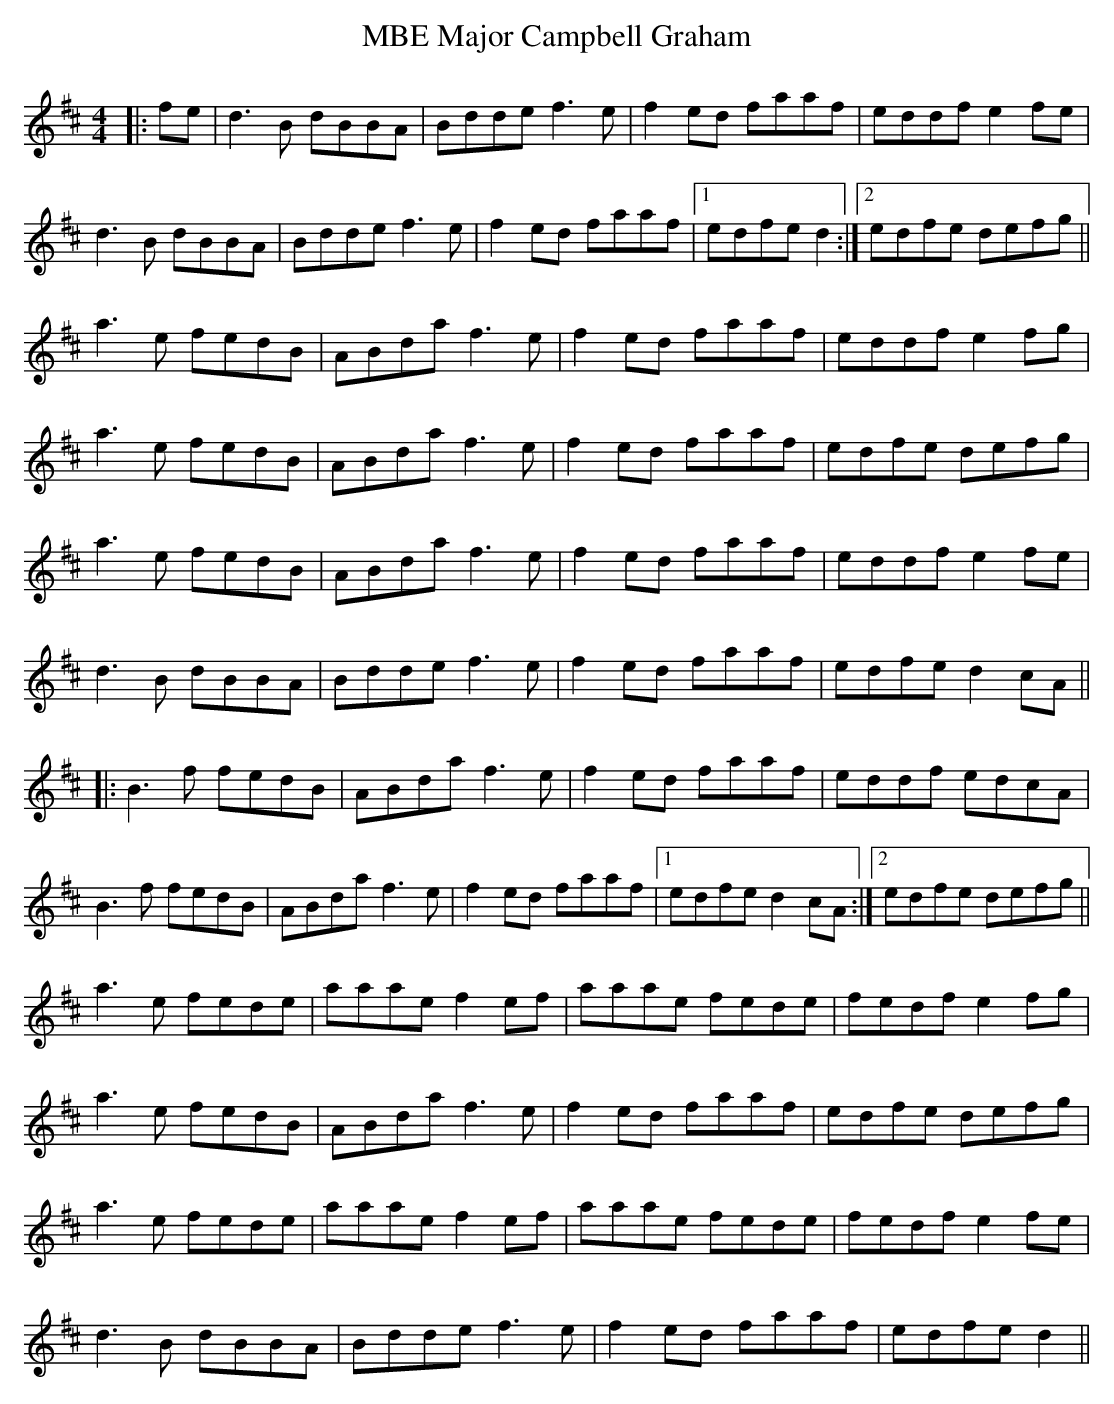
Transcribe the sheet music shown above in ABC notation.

X:1
T: Major Campbell Graham, MBE
M: 4/4
L: 1/8
K: Dmaj
|:fe|d3 B dBBA|Bdde f3e|f2ed faaf|eddf e2 fe|
d3 B dBBA|Bdde f3e|f2ed faaf|1 edfe d2:|2 edfe defg||
a3e fedB|ABda f3e|f2ed faaf|eddf e2fg|
a3e fedB|ABda f3e|f2ed faaf|edfe defg|
a3e fedB|ABda f3e|f2ed faaf|eddf e2fe|
d3B dBBA|Bdde f3e|f2ed faaf|edfe d2cA||
|:B3f fedB|ABda f3e|f2ed faaf|eddf edcA|
B3f fedB|ABda f3e|f2ed faaf|1 edfe d2cA:|2 edfe defg||
a3e fede|aaae f2ef|aaae fede|fedf e2 fg|
a3e fedB|ABda f3e|f2ed faaf|edfe defg|
a3e fede|aaae f2ef|aaae fede|fedf e2 fe|
d3 B dBBA|Bdde f3e|f2ed faaf|edfe d2||
